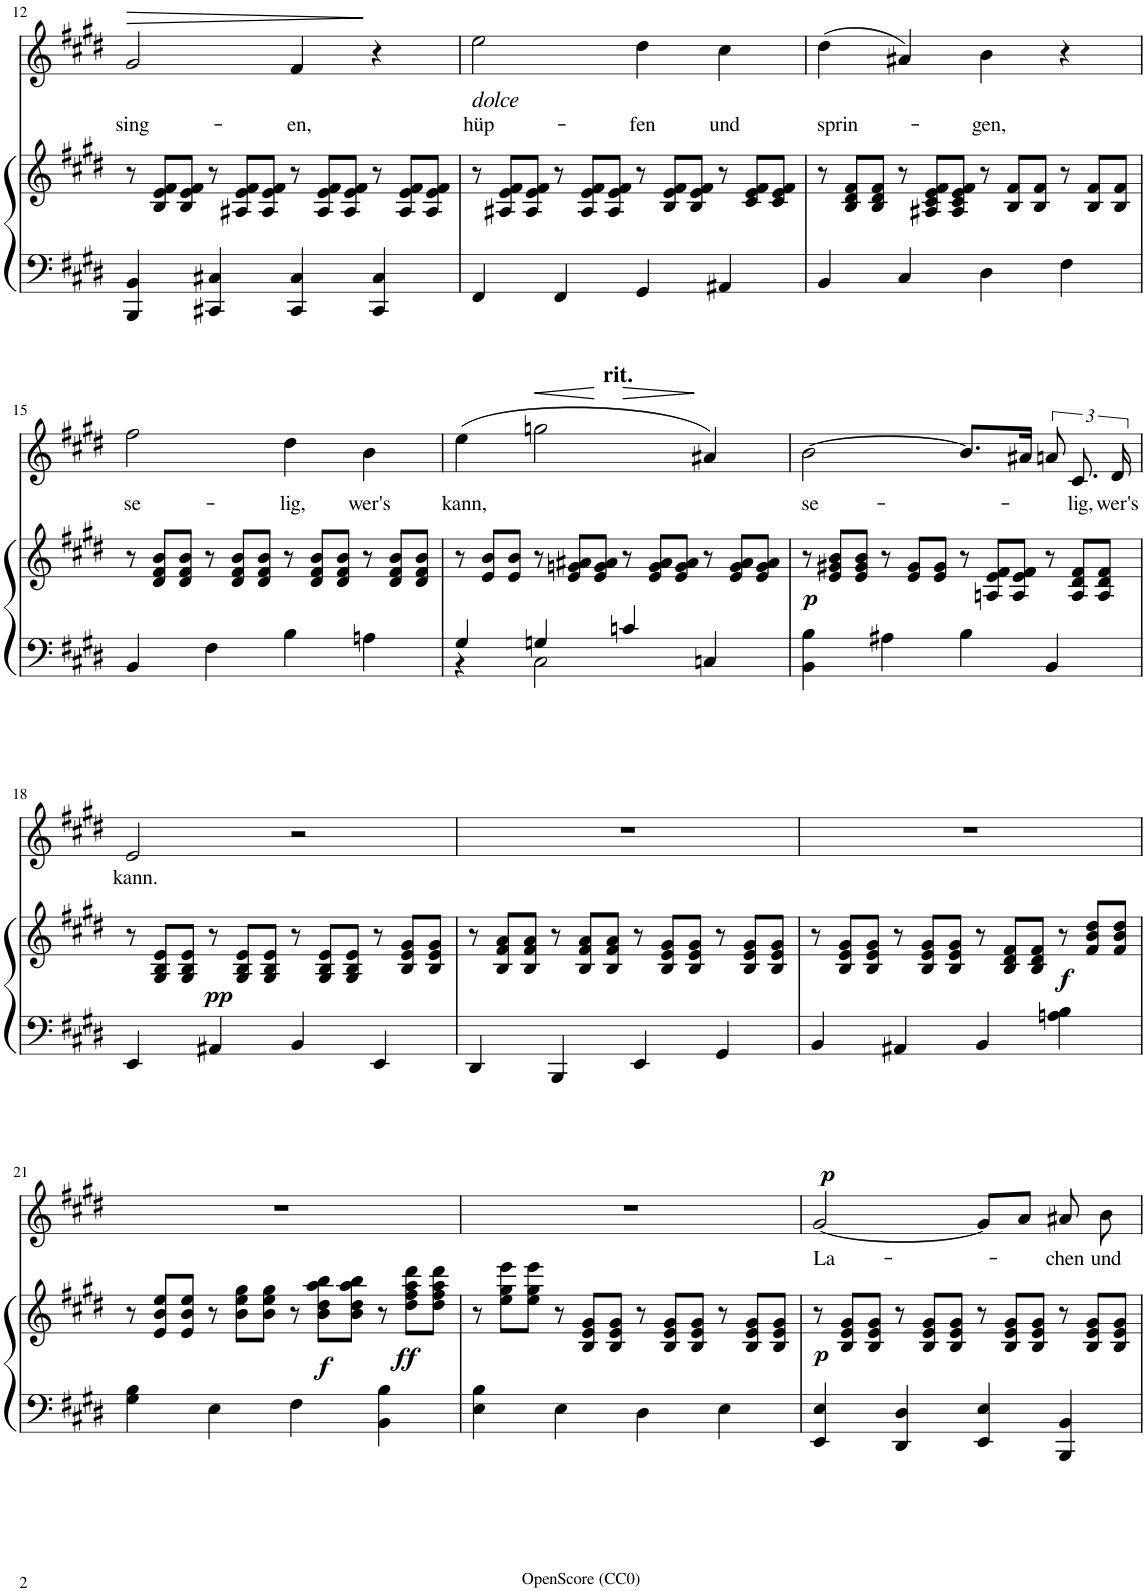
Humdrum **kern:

**kern	**kern	**dynam	**kern	**text	**dynam
*part2	*part2	*part2	*part1	*part1	*part1
*staff3	*staff2	*staff2/3	*staff1	*staff1	*staff1
*I"Piano	*	*	*I"Voice	*	*
*I'Pno	*	*	*	*	*
!!LO:PB:g=z
*clefF4	*clefG2	*	*clefG2	*	*
*k[f#c#g#d#]	*k[f#c#g#d#]	*	*k[f#c#g#d#]	*	*
*M4/4	*M4/4	*	*M4/4	*	*
=12	=12	=12	=12	=12	=12
!	!	!	!	!LO:LY:b	!LO:HP:b
4BBB/ 4BB/	12r	.	2g#/	sing-	>
.	12B/ 12e/ 12f#/L	.	.	.	.
.	12B/ 12e/ 12f#/J	.	.	.	.
4CC#X/ 4C#X/	12r	.	.	.	.
.	12A#X/ 12e/ 12f#/L	.	.	.	.
.	12A#/ 12e/ 12f#/J	.	.	.	.
!	!	!	!	!LO:LY:b	!
4CC#/ 4C#/	12r	.	4f#/	-en,	.
.	12A#/ 12e/ 12f#/L	.	.	.	.
.	12A#/ 12e/ 12f#/J	.	.	.	.
4CC#/ 4C#/	12r	.	4r	.	]
.	12A#/ 12e/ 12f#/L	.	.	.	.
.	12A#/ 12e/ 12f#/J	.	.	.	.
=13	=13	=13	=13	=13	=13
!	!	!	!LO:TX:b:i:t=dolce	!	!
!	!	!	!	!LO:LY:b	!
4FF#/	12r	.	2ee\	hüp-	.
.	12A#X/ 12e/ 12f#/L	.	.	.	.
.	12A#/ 12e/ 12f#/J	.	.	.	.
4FF#/	12r	.	.	.	.
.	12A#/ 12e/ 12f#/L	.	.	.	.
.	12A#/ 12e/ 12f#/J	.	.	.	.
!	!	!	!	!LO:LY:b	!
4GG#/	12r	.	4dd#\	-fen	.
.	12B/ 12e/ 12f#/L	.	.	.	.
.	12B/ 12e/ 12f#/J	.	.	.	.
!	!	!	!	!LO:LY:b	!
4AA#X/	12r	.	4cc#\	und	.
.	12c#/ 12e/ 12f#/L	.	.	.	.
.	12c#/ 12e/ 12f#/J	.	.	.	.
=14	=14	=14	=14	=14	=14
!	!	!	!	!LO:LY:b	!
4BB/	12r	.	(4dd#\	sprin-	.
.	12B/ 12d#/ 12f#/L	.	.	.	.
.	12B/ 12d#/ 12f#/J	.	.	.	.
4C#/	12r	.	4a#X/)	.	.
.	12A#X/ 12c#/ 12e/ 12f#/L	.	.	.	.
.	12A#/ 12c#/ 12e/ 12f#/J	.	.	.	.
!	!	!	!	!LO:LY:b	!
4D#\	12r	.	4b\	-gen,	.
.	12B/ 12f#/L	.	.	.	.
.	12B/ 12f#/J	.	.	.	.
4F#\	12r	.	4r	.	.
.	12B/ 12f#/L	.	.	.	.
.	12B/ 12f#/J	.	.	.	.
!!LO:LB:g=z
=15	=15	=15	=15	=15	=15
!	!	!	!	!LO:LY:b	!
4BB/	12r	.	2ff#\	se-	.
.	12d#/ 12f#/ 12b/L	.	.	.	.
.	12d#/ 12f#/ 12b/J	.	.	.	.
4F#\	12r	.	.	.	.
.	12d#/ 12f#/ 12b/L	.	.	.	.
.	12d#/ 12f#/ 12b/J	.	.	.	.
!	!	!	!	!LO:LY:b	!
4B\	12r	.	4dd#\	-lig,	.
.	12d#/ 12f#/ 12b/L	.	.	.	.
.	12d#/ 12f#/ 12b/J	.	.	.	.
!	!	!	!	!LO:LY:b	!
4An\	12r	.	4b\	wer's	.
.	12d#/ 12f#/ 12b/L	.	.	.	.
.	12d#/ 12f#/ 12b/J	.	.	.	.
=16	=16	=16	=16	=16	=16
*^	*	*	*	*	*
!	!	!	!	!	!LO:LY:b	!
*	*	*	*	*^	*	*
4G#/	4r	12r	.	(4ee\	4ryy	kann,	.
.	.	12e/ 12b/L	.	.	.	.	.
.	.	12e/ 12b/J	.	.	.	.	.
!	!	!	!	!	!	!	!LO:HP:b
4Gn/	2C#\	12r	.	2ggn\	4gn	.	<
.	.	12e/ 12gn/ 12a#X/L	.	.	.	.	.
.	.	12e/ 12g/ 12a#/J	.	.	.	.	.
!	!	!	!	!	!LO:TX:a:B:t=rit.	!	!
4cn/	.	12r	.	.	4g	.	[
.	.	12e/ 12g/ 12a#/L	.	.	.	.	.
.	.	12e/ 12g/ 12a#/J	.	.	.	.	.
4Cn/	4ryy	12r	.	4a#X/)	4ryy	.	.
.	.	12e/ 12g/ 12a#/L	.	.	.	.	.
.	.	12e/ 12g/ 12a#/J	.	.	.	.	.
*v	*v	*	*	*v	*v	*	*
=17	=17	=17	=17	=17	=17
!	!	!LO:DY:b	!	!LO:LY:b	!
4BB\ 4B\	12r	p	[2b\	se-	.
.	12e/ 12g#X/ 12b/L	.	.	.	.
.	12e/ 12g#/ 12b/J	.	.	.	.
4A#X\	12r	.	.	.	.
.	12e/ 12g#/L	.	.	.	.
.	12e/ 12g#/J	.	.	.	.
4B\	12r	.	8.b/L]	.	.
.	12An/ 12e/ 12f#/L	.	.	.	.
.	12A/ 12e/ 12f#/J	.	.	.	.
.	.	.	16a#X/Jk	.	.
4BB/	12r	.	12an/	.	.
!	!	!	!	!LO:LY:b	!
.	12A/ 12d#/ 12f#/L	.	12.c#/	-lig,	.
.	12A/ 12d#/ 12f#/J	.	.	.	.
!	!	!	!	!LO:LY:b	!
.	.	.	24d#/	wer's	.
!!LO:LB:g=z
=18	=18	=18	=18	=18	=18
!	!	!	!	!LO:LY:b	!
4EE/	12r	.	2e/	kann.	.
.	12G#/ 12B/ 12e/L	.	.	.	.
.	12G#/ 12B/ 12e/J	.	.	.	.
!	!	!LO:DY:b	!	!	!
4AA#X/	12r	pp	.	.	.
.	12G#/ 12B/ 12e/L	.	.	.	.
.	12G#/ 12B/ 12e/J	.	.	.	.
4BB/	12r	.	2r	.	.
.	12G#/ 12B/ 12e/L	.	.	.	.
.	12G#/ 12B/ 12e/J	.	.	.	.
4EE/	12r	.	.	.	.
.	12B/ 12e/ 12g#/L	.	.	.	.
.	12B/ 12e/ 12g#/J	.	.	.	.
=19	=19	=19	=19	=19	=19
4DD#/	12r	.	1r	.	.
.	12B/ 12f#/ 12a/L	.	.	.	.
.	12B/ 12f#/ 12a/J	.	.	.	.
4BBB/	12r	.	.	.	.
.	12B/ 12f#/ 12a/L	.	.	.	.
.	12B/ 12f#/ 12a/J	.	.	.	.
4EE/	12r	.	.	.	.
.	12B/ 12e/ 12g#/L	.	.	.	.
.	12B/ 12e/ 12g#/J	.	.	.	.
4GG#/	12r	.	.	.	.
.	12B/ 12e/ 12g#/L	.	.	.	.
.	12B/ 12e/ 12g#/J	.	.	.	.
=20	=20	=20	=20	=20	=20
4BB/	12r	.	1r	.	.
.	12B/ 12e/ 12g#/L	.	.	.	.
.	12B/ 12e/ 12g#/J	.	.	.	.
4AA#X/	12r	.	.	.	.
.	12B/ 12e/ 12g#/L	.	.	.	.
.	12B/ 12e/ 12g#/J	.	.	.	.
4BB/	12r	.	.	.	.
.	12B/ 12d#/ 12f#/L	.	.	.	.
.	12B/ 12d#/ 12f#/J	.	.	.	.
!	!	!LO:DY:b	!	!	!
4An\ 4B\	12r	f	.	.	.
.	12f#/ 12b/ 12dd#/L	.	.	.	.
.	12f#/ 12b/ 12dd#/J	.	.	.	.
!!LO:LB:g=z
=21	=21	=21	=21	=21	=21
4G#\ 4B\	12r	.	1r	.	.
.	12e/ 12b/ 12ee/L	.	.	.	.
.	12e/ 12b/ 12ee/J	.	.	.	.
4E\	12r	.	.	.	.
.	12b\ 12ee\ 12gg#\L	.	.	.	.
.	12b\ 12ee\ 12gg#\J	.	.	.	.
4F#\	12r	.	.	.	.
!	!	!LO:DY:b	!	!	!
.	12b\ 12dd#\ 12aa\ 12bb\L	f	.	.	.
.	12b\ 12dd#\ 12aa\ 12bb\J	.	.	.	.
4BB\ 4B\	12r	.	.	.	.
!	!	!LO:DY:b	!	!	!
.	12dd#\ 12ff#\ 12aa\ 12ddd#\L	ff	.	.	.
.	12dd#\ 12ff#\ 12aa\ 12ddd#\J	.	.	.	.
=22	=22	=22	=22	=22	=22
4E\ 4B\	12r	.	1r	.	.
.	12ee\ 12gg#\ 12eee\L	.	.	.	.
.	12ee\ 12gg#\ 12eee\J	.	.	.	.
4E\	12r	.	.	.	.
.	12B/ 12e/ 12g#/L	.	.	.	.
.	12B/ 12e/ 12g#/J	.	.	.	.
4D#\	12r	.	.	.	.
.	12B/ 12e/ 12g#/L	.	.	.	.
.	12B/ 12e/ 12g#/J	.	.	.	.
4E\	12r	.	.	.	.
.	12B/ 12e/ 12g#/L	.	.	.	.
.	12B/ 12e/ 12g#/J	.	.	.	.
=23	=23	=23	=23	=23	=23
!	!	!LO:DY:b	!	!LO:LY:b	!LO:DY:a
4EE/ 4E/	12r	p	[2g#/	La-	p
.	12B/ 12e/ 12g#/L	.	.	.	.
.	12B/ 12e/ 12g#/J	.	.	.	.
4DD#/ 4D#/	12r	.	.	.	.
.	12B/ 12e/ 12g#/L	.	.	.	.
.	12B/ 12e/ 12g#/J	.	.	.	.
4EE/ 4E/	12r	.	8g#/L]	.	.
.	12B/ 12e/ 12g#/L	.	.	.	.
.	.	.	8a/J	.	.
.	12B/ 12e/ 12g#/J	.	.	.	.
!	!	!	!	!LO:LY:b	!
4BBB/ 4BB/	12r	.	8a#X/	-chen	.
.	12B/ 12e/ 12g#/L	.	.	.	.
!	!	!	!	!LO:LY:b	!
.	.	.	8b\	und	.
.	12B/ 12e/ 12g#/J	.	.	.	.
=	=	=	=	=	=
*-	*-	*-	*-	*-	*-
